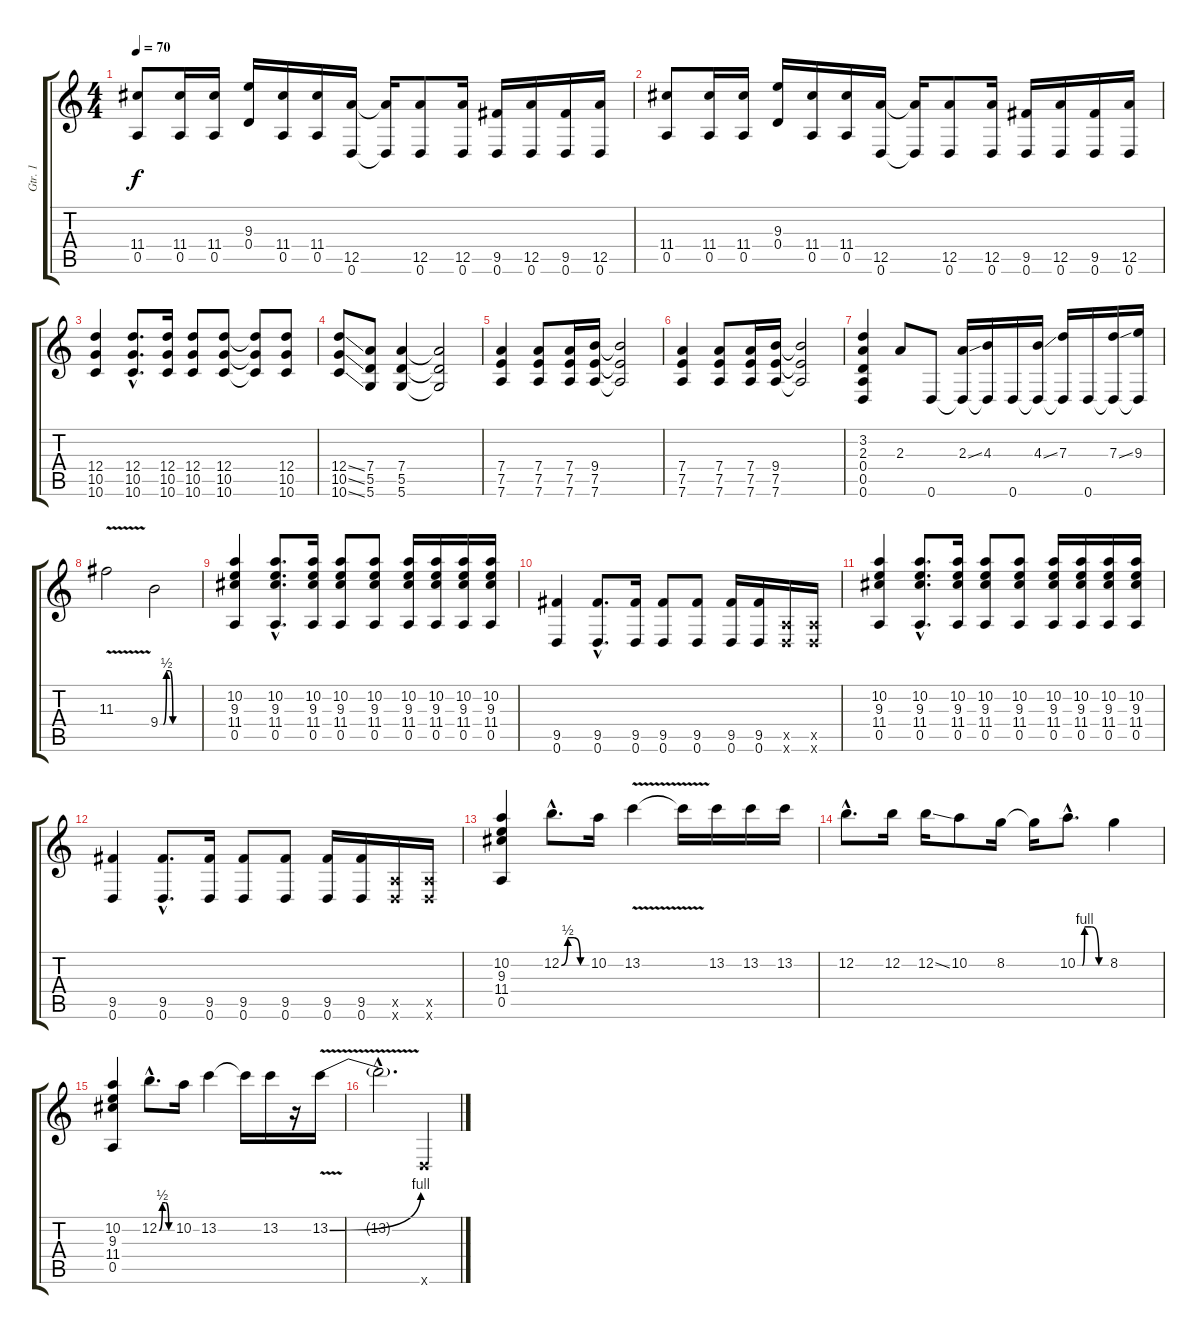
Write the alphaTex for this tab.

\track ("Gtr. 1" "Gtr. 1") {instrument electricguitarclean}
\staff {score tabs}
\tuning (E4 B3 G3 D3 A2 D2) {hide}
\ts (4 4)
\tempo 70
\clef g2
\ks c
(11.4 0.5).8{dy f} (11.4 0.5).16 (11.4 0.5).16 (9.3 0.4).16 (11.4 0.5).16 (11.4 0.5).16 (12.5 0.6).16 (12.5{t} 0.6{t}).16 (12.5 0.6).8 (12.5 0.6).16 (9.5 0.6).16 (12.5 0.6).16 (9.5 0.6).16 (12.5 0.6).16 |
(11.4 0.5).8 (11.4 0.5).16 (11.4 0.5).16 (9.3 0.4).16 (11.4 0.5).16 (11.4 0.5).16 (12.5 0.6).16 (12.5{t} 0.6{t}).16 (12.5 0.6).8 (12.5 0.6).16 (9.5 0.6).16 (12.5 0.6).16 (9.5 0.6).16 (12.5 0.6).16 |
(12.4 10.5 10.6).4 (12.4{hac} 10.5{hac} 10.6{hac}).8{d} (12.4 10.5 10.6).16 (12.4 10.5 10.6).8 (12.4 10.5 10.6).8 (12.4{t} 10.5{t} 10.6{t}).8 (12.4 10.5 10.6).8 |
(12.4{ss} 10.5{ss} 10.6{ss}).8 (7.4 5.5 5.6).8 (7.4 5.5 5.6).4 (7.4{t} 5.5{t} 5.6{t}).2 |
(7.4 7.5 7.6).4 (7.4 7.5 7.6).8 (7.4 7.5 7.6).16 (9.4 7.5 7.6).16 (9.4{t} 7.5{t} 7.6{t}).2 |
(7.4 7.5 7.6).4 (7.4 7.5 7.6).8 (7.4 7.5 7.6).16 (9.4 7.5 7.6).16 (9.4{t} 7.5{t} 7.6{t}).2 |
(3.2 2.3 0.4 0.5 0.6).4 2.3.8 0.6.8 (2.3{ss} 0.6{t}).16 (4.3 0.6{t}).16 0.6.16 (4.3{ss} 0.6{t}).16 (7.3 0.6{t}).16 0.6.16 (7.3{ss} 0.6{t}).16 (9.3 0.6{t}).16 |
11.3{v}.2 9.4{be (custom 0 0 5 0 10 2 15 2 20 0 45 0 60 0)}.2 |
(10.2 9.3 11.4 0.5).4{instrument overdrivenguitar} (10.2{hac} 9.3{hac} 11.4{hac} 0.5{hac}).8{d} (10.2 9.3 11.4 0.5).16 (10.2 9.3 11.4 0.5).8 (10.2 9.3 11.4 0.5).8 (10.2 9.3 11.4 0.5).16 (10.2 9.3 11.4 0.5).16 (10.2 9.3 11.4 0.5).16 (10.2 9.3 11.4 0.5).16 |
(9.5 0.6).4 (9.5{hac} 0.6{hac}).8{d} (9.5 0.6).16 (9.5 0.6).8 (9.5 0.6).8 (9.5 0.6).16 (9.5 0.6).16 (0.5{x} 0.6{x}).16 (0.5{x} 0.6{x}).16 |
(10.2 9.3 11.4 0.5).4 (10.2{hac} 9.3{hac} 11.4{hac} 0.5{hac}).8{d} (10.2 9.3 11.4 0.5).16 (10.2 9.3 11.4 0.5).8 (10.2 9.3 11.4 0.5).8 (10.2 9.3 11.4 0.5).16 (10.2 9.3 11.4 0.5).16 (10.2 9.3 11.4 0.5).16 (10.2 9.3 11.4 0.5).16 |
(9.5 0.6).4 (9.5{hac} 0.6{hac}).8{d} (9.5 0.6).16 (9.5 0.6).8 (9.5 0.6).8 (9.5 0.6).16 (9.5 0.6).16 (0.5{x} 0.6{x}).16 (0.5{x} 0.6{x}).16 |
(10.2 9.3 11.4 0.5).4{volume 16 balance 8} 12.2{be (custom 0 0 15 2 30 2 45 0 60 0) hac}.8{d} 10.2.16 13.2{v}.4 13.2{t}.16 13.2.16 13.2.16 13.2.16 |
12.2{hac}.8{d} 12.2.16 12.2{ss}.16 10.2.8 8.2.16 8.2{t}.16 10.2{be (custom 0 0 10 0 15 4 30 4 45 0 60 0) hac}.8{d} 8.2.4 |
(10.2 9.3 11.4 0.5).4 12.2{be (custom 0 0 15 2 30 2 45 0 60 0) hac}.8{d} 10.2.16 13.2.4 13.2{t}.16 13.2.16 r.16 13.2{be (bend 0 0 60 4) v}.16 |
13.2{hac t}.2{d} 0.6{x}.4
